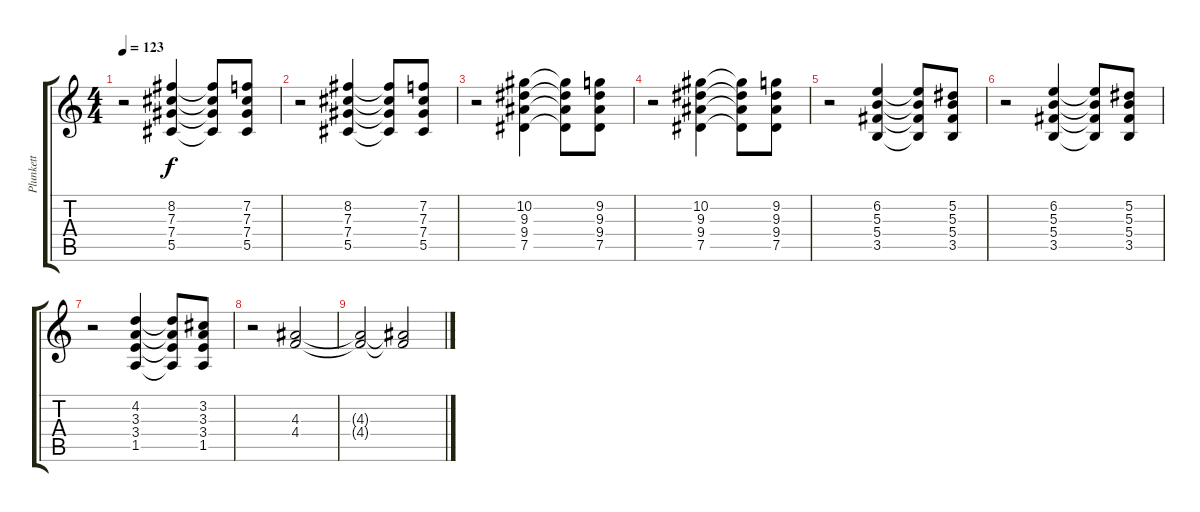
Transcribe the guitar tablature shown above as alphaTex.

\track ("Plunkett" "Plunkett") {instrument overdrivenguitar}
\staff {score tabs}
\tuning (Eb4 Bb3 Gb3 Db3 Ab2 Eb2) {hide}
\ts (4 4)
\tempo 123
\clef g2
\ks c
r.2{dy f} (8.2 7.3 7.4 5.5).4 (8.2{t} 7.3{t} 7.4{t} 5.5{t}).8 (7.2 7.3 7.4 5.5).8 |
r.2 (8.2 7.3 7.4 5.5).4 (8.2{t} 7.3{t} 7.4{t} 5.5{t}).8 (7.2 7.3 7.4 5.5).8 |
r.2 (10.2 9.3 9.4 7.5).4 (10.2{t} 9.3{t} 9.4{t} 7.5{t}).8 (9.2 9.3 9.4 7.5).8 |
r.2 (10.2 9.3 9.4 7.5).4 (10.2{t} 9.3{t} 9.4{t} 7.5{t}).8 (9.2 9.3 9.4 7.5).8 |
r.2 (6.2 5.3 5.4 3.5).4 (6.2{t} 5.3{t} 5.4{t} 3.5{t}).8 (5.2 5.3 5.4 3.5).8 |
r.2 (6.2 5.3 5.4 3.5).4 (6.2{t} 5.3{t} 5.4{t} 3.5{t}).8 (5.2 5.3 5.4 3.5).8 |
r.2 (4.2 3.3 3.4 1.5).4 (4.2{t} 3.3{t} 3.4{t} 1.5{t}).8 (3.2 3.3 3.4 1.5).8 |
r.2 (4.3 4.4).2 |
(4.3{t} 4.4{t}).2 (4.3{t} 4.4{t}).2
